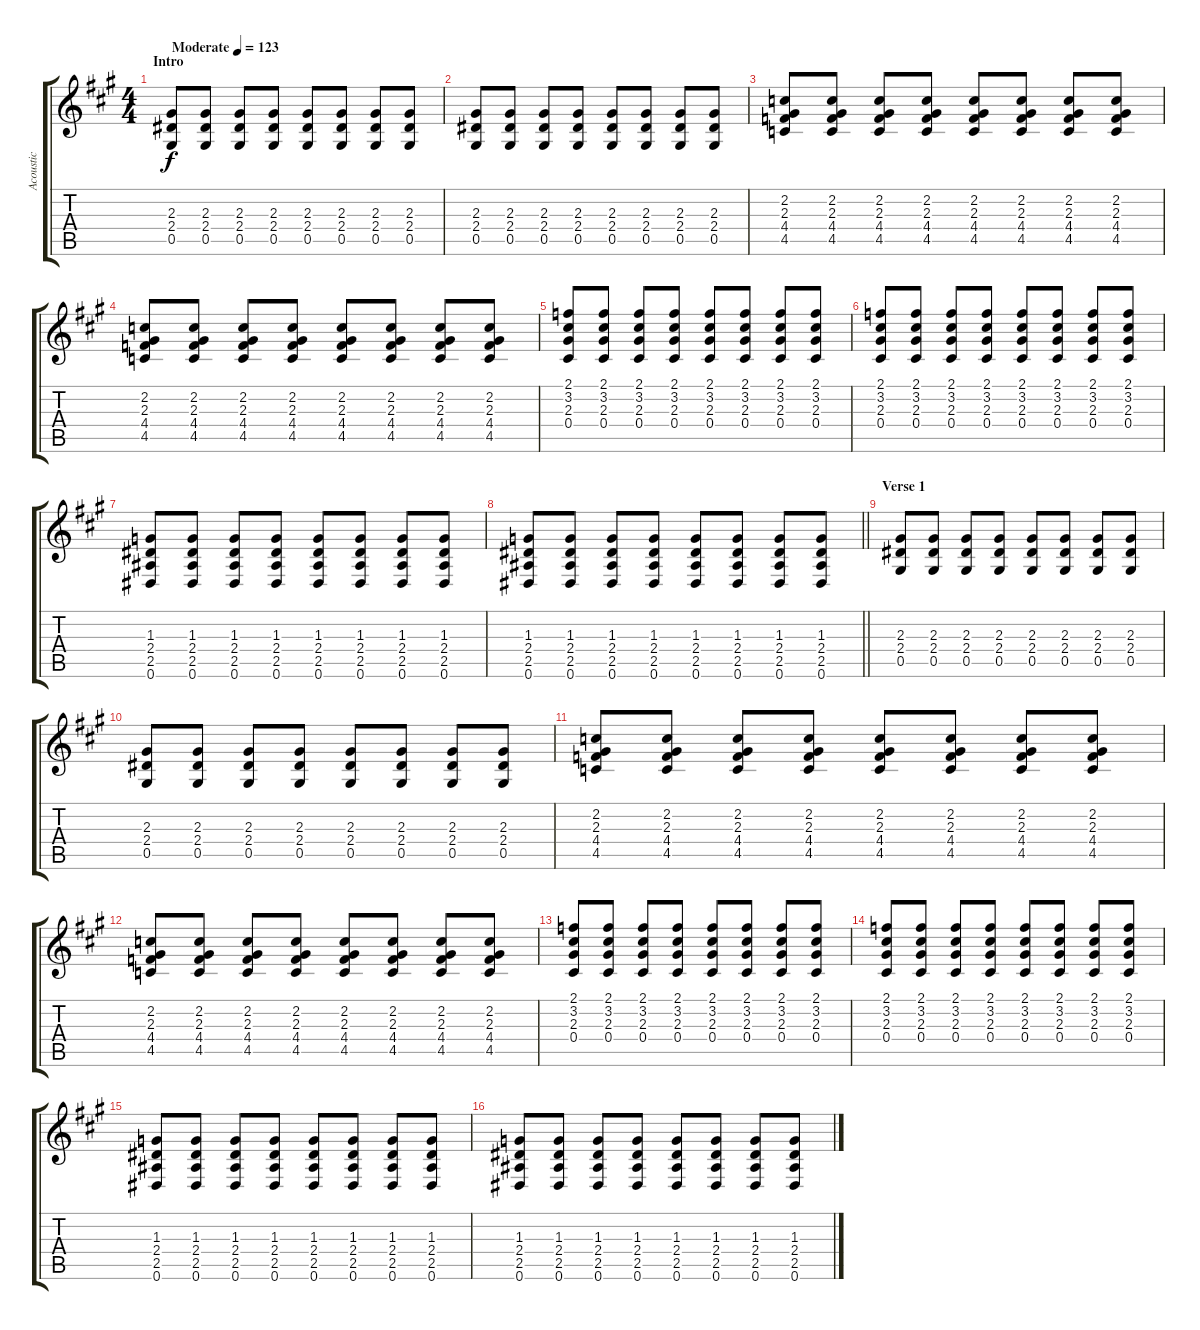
\track ("Acoustic" "Acoustic") {instrument acousticguitarsteel}
\staff {score tabs}
\tuning (Eb4 Bb3 Gb3 Db3 Ab2 Eb2) {hide}
\ts (4 4)
\section ("" "Intro")
\tempo (123 "Moderate")
\clef g2
\ks a
(2.3 2.4 0.5).8{dy f instrument acousticguitarsteel} (2.3 2.4 0.5).8 (2.3 2.4 0.5).8 (2.3 2.4 0.5).8 (2.3 2.4 0.5).8 (2.3 2.4 0.5).8 (2.3 2.4 0.5).8 (2.3 2.4 0.5).8 |
(2.3 2.4 0.5).8 (2.3 2.4 0.5).8 (2.3 2.4 0.5).8 (2.3 2.4 0.5).8 (2.3 2.4 0.5).8 (2.3 2.4 0.5).8 (2.3 2.4 0.5).8 (2.3 2.4 0.5).8 |
(2.2 2.3 4.4 4.5).8 (2.2 2.3 4.4 4.5).8 (2.2 2.3 4.4 4.5).8 (2.2 2.3 4.4 4.5).8 (2.2 2.3 4.4 4.5).8 (2.2 2.3 4.4 4.5).8 (2.2 2.3 4.4 4.5).8 (2.2 2.3 4.4 4.5).8 |
(2.2 2.3 4.4 4.5).8 (2.2 2.3 4.4 4.5).8 (2.2 2.3 4.4 4.5).8 (2.2 2.3 4.4 4.5).8 (2.2 2.3 4.4 4.5).8 (2.2 2.3 4.4 4.5).8 (2.2 2.3 4.4 4.5).8 (2.2 2.3 4.4 4.5).8 |
(2.1 3.2 2.3 0.4).8 (2.1 3.2 2.3 0.4).8 (2.1 3.2 2.3 0.4).8 (2.1 3.2 2.3 0.4).8 (2.1 3.2 2.3 0.4).8 (2.1 3.2 2.3 0.4).8 (2.1 3.2 2.3 0.4).8 (2.1 3.2 2.3 0.4).8 |
(2.1 3.2 2.3 0.4).8 (2.1 3.2 2.3 0.4).8 (2.1 3.2 2.3 0.4).8 (2.1 3.2 2.3 0.4).8 (2.1 3.2 2.3 0.4).8 (2.1 3.2 2.3 0.4).8 (2.1 3.2 2.3 0.4).8 (2.1 3.2 2.3 0.4).8 |
(1.3 2.4 2.5 0.6).8 (1.3 2.4 2.5 0.6).8 (1.3 2.4 2.5 0.6).8 (1.3 2.4 2.5 0.6).8 (1.3 2.4 2.5 0.6).8 (1.3 2.4 2.5 0.6).8 (1.3 2.4 2.5 0.6).8 (1.3 2.4 2.5 0.6).8 |
\barLineRight lightlight
(1.3 2.4 2.5 0.6).8 (1.3 2.4 2.5 0.6).8 (1.3 2.4 2.5 0.6).8 (1.3 2.4 2.5 0.6).8 (1.3 2.4 2.5 0.6).8 (1.3 2.4 2.5 0.6).8 (1.3 2.4 2.5 0.6).8 (1.3 2.4 2.5 0.6).8 |
\section ("" "Verse 1")
(2.3 2.4 0.5).8 (2.3 2.4 0.5).8 (2.3 2.4 0.5).8 (2.3 2.4 0.5).8 (2.3 2.4 0.5).8 (2.3 2.4 0.5).8 (2.3 2.4 0.5).8 (2.3 2.4 0.5).8 |
(2.3 2.4 0.5).8 (2.3 2.4 0.5).8 (2.3 2.4 0.5).8 (2.3 2.4 0.5).8 (2.3 2.4 0.5).8 (2.3 2.4 0.5).8 (2.3 2.4 0.5).8 (2.3 2.4 0.5).8 |
(2.2 2.3 4.4 4.5).8 (2.2 2.3 4.4 4.5).8 (2.2 2.3 4.4 4.5).8 (2.2 2.3 4.4 4.5).8 (2.2 2.3 4.4 4.5).8 (2.2 2.3 4.4 4.5).8 (2.2 2.3 4.4 4.5).8 (2.2 2.3 4.4 4.5).8 |
(2.2 2.3 4.4 4.5).8 (2.2 2.3 4.4 4.5).8 (2.2 2.3 4.4 4.5).8 (2.2 2.3 4.4 4.5).8 (2.2 2.3 4.4 4.5).8 (2.2 2.3 4.4 4.5).8 (2.2 2.3 4.4 4.5).8 (2.2 2.3 4.4 4.5).8 |
(2.1 3.2 2.3 0.4).8 (2.1 3.2 2.3 0.4).8 (2.1 3.2 2.3 0.4).8 (2.1 3.2 2.3 0.4).8 (2.1 3.2 2.3 0.4).8 (2.1 3.2 2.3 0.4).8 (2.1 3.2 2.3 0.4).8 (2.1 3.2 2.3 0.4).8 |
(2.1 3.2 2.3 0.4).8 (2.1 3.2 2.3 0.4).8 (2.1 3.2 2.3 0.4).8 (2.1 3.2 2.3 0.4).8 (2.1 3.2 2.3 0.4).8 (2.1 3.2 2.3 0.4).8 (2.1 3.2 2.3 0.4).8 (2.1 3.2 2.3 0.4).8 |
(1.3 2.4 2.5 0.6).8 (1.3 2.4 2.5 0.6).8 (1.3 2.4 2.5 0.6).8 (1.3 2.4 2.5 0.6).8 (1.3 2.4 2.5 0.6).8 (1.3 2.4 2.5 0.6).8 (1.3 2.4 2.5 0.6).8 (1.3 2.4 2.5 0.6).8 |
(1.3 2.4 2.5 0.6).8 (1.3 2.4 2.5 0.6).8 (1.3 2.4 2.5 0.6).8 (1.3 2.4 2.5 0.6).8 (1.3 2.4 2.5 0.6).8 (1.3 2.4 2.5 0.6).8 (1.3 2.4 2.5 0.6).8 (1.3 2.4 2.5 0.6).8
